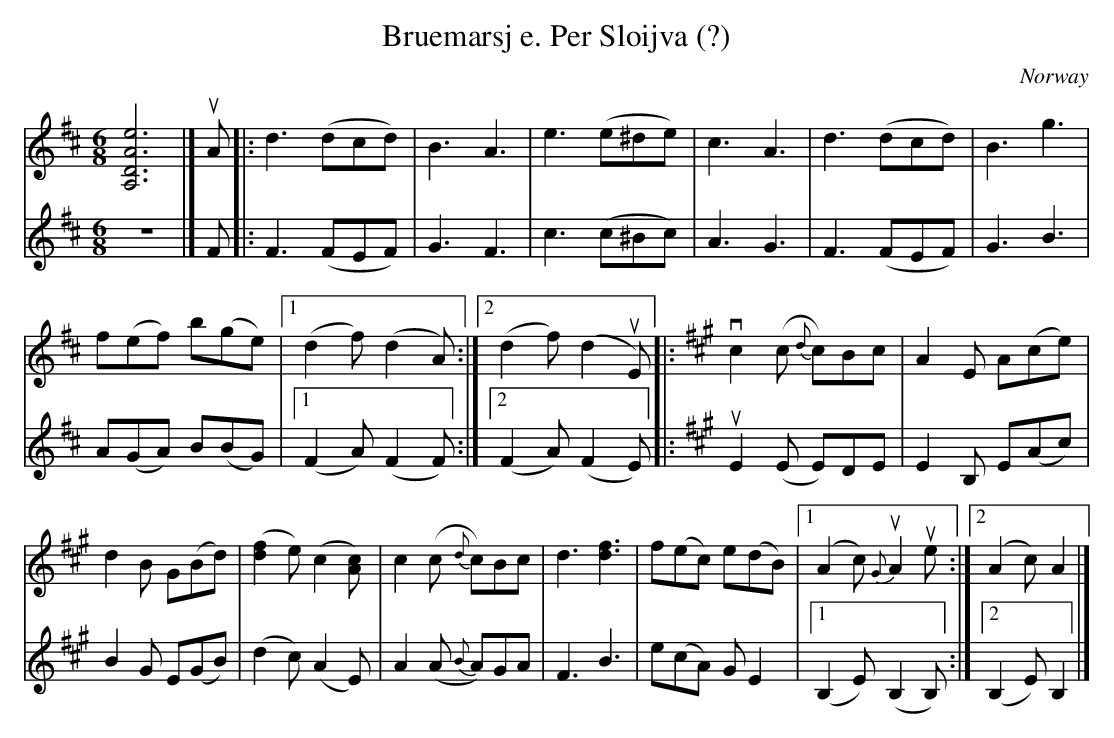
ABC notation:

X:1
T:Bruemarsj e. Per Sloijva (?)
M:6/8
O:Norway
K:D
V:1
[A,6D6A6e6]|]\
uA|:\
d3 (dcd) | B3 A3 | e3 (e^de) | c3 A3 |\
d3 (dcd) | B3 g3 |
f(ef) b(ge) |1 (d2f) (d2A) :|2 (d2f) (d2uE) \
K:A
|: vc2(c {d}c)Bc | A2E A(ce) |
d2B G(Bd) | ([f2d2]e) (c2[Ac]) | \
c2(c {d}c)Bc | d3 [f3d3] | f(ec) e(dB) |1 (A2c) {G}uA2ue :|2 (A2c) A2|]
V:2
z6|] \
F|:\
F3 (FEF) | G3 F3 | c3 (c^Bc) | A3 G3|\
F3 (FEF) | G3 B3 | A(GA) B(BG) |1 (F2A) (F2F) :|2 (F2A) (F2E) \
K:A
|: uE2(E E)DE| E2B, E(Ac) | B2G E(GB) | (d2c) (A2E) |\
A2(A {B}A)GA | F3 B3 | e(cA) GE2 |1 (B,2E) (B,2B,) :|2 (B,2E) B,2 |]
